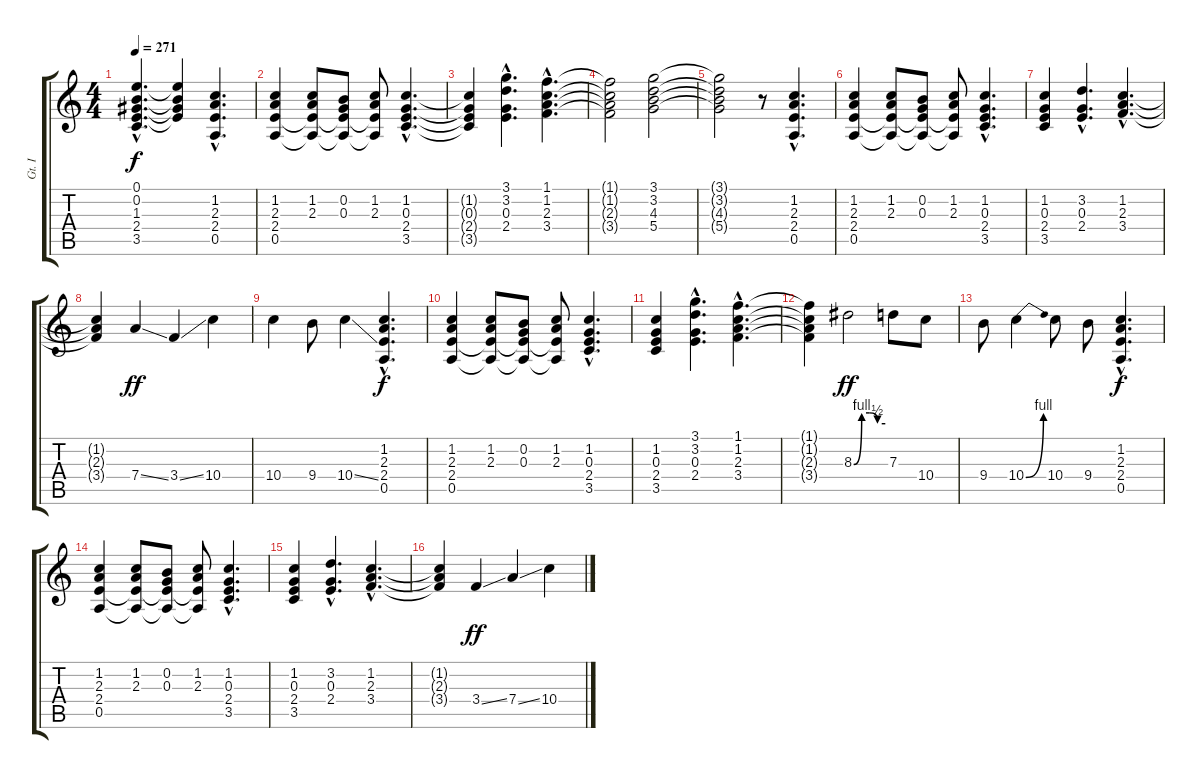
\track ("Gt. I" "Gt. I") {instrument distortionguitar}
\staff {score tabs}
\tuning (E4 B3 G3 D3 A2 E2) {hide}
\ts (4 4)
\tempo 271
\clef g2
\ks c
(0.1{hac t} 0.2{hac t} 1.3{hac t} 2.4{hac t} 3.5{hac t}).4{d dy f} (0.1{t} 0.2{t} 1.3{t} 2.4{t}).4 (1.2{hac} 2.3{hac} 2.4{hac} 0.5{hac}).4{d} |
(1.2 2.3 2.4 0.5).4 (1.2 2.3 2.4{t} 0.5{t}).8 (0.2 0.3 2.4{t} 0.5{t}).8 (1.2 2.3 2.4{t} 0.5{t}).8 (1.2{hac} 0.3{hac} 2.4{hac} 3.5{hac}).4{d} |
(1.2{t} 0.3{t} 2.4{t} 3.5{t}).4 (3.1{hac} 3.2{hac} 0.3{hac} 2.4{hac}).4{d} (1.1{hac} 1.2{hac} 2.3{hac} 3.4{hac}).4{d} |
(1.1{t} 1.2{t} 2.3{t} 3.4{t}).2 (3.1 3.2 4.3 5.4).2 |
(3.1{t} 3.2{t} 4.3{t} 5.4{t}).2 r.8 (1.2{hac} 2.3{hac} 2.4{hac} 0.5{hac}).4{d} |
(1.2 2.3 2.4 0.5).4 (1.2 2.3 2.4{t} 0.5{t}).8 (0.2 0.3 2.4{t} 0.5{t}).8 (1.2 2.3 2.4{t} 0.5{t}).8 (1.2{hac} 0.3{hac} 2.4{hac} 3.5{hac}).4{d} |
(1.2 0.3 2.4 3.5).4 (3.2{hac} 0.3{hac} 2.4{hac}).4{d} (1.2{hac} 2.3{hac} 3.4{hac}).4{d} |
(1.2{t} 2.3{t} 3.4{t}).4 7.4{ss}.4{dy ff} 3.4{ss}.4 10.4.4 |
10.4.4 9.4.8 10.4{ss}.4 (1.2{hac} 2.3{hac} 2.4{hac} 0.5{hac}).4{d dy f} |
(1.2 2.3 2.4 0.5).4 (1.2 2.3 2.4{t} 0.5{t}).8 (0.2 0.3 2.4{t} 0.5{t}).8 (1.2 2.3 2.4{t} 0.5{t}).8 (1.2{hac} 0.3{hac} 2.4{hac} 3.5{hac}).4{d} |
(1.2 0.3 2.4 3.5).4 (3.1{hac} 3.2{hac} 0.3{hac} 2.4{hac}).4{d} (1.1{hac} 1.2{hac} 2.3{hac} 3.4{hac}).4{d} |
(1.1{t} 1.2{t} 2.3{t} 3.4{t}).4 8.3{be (custom 0 0 15 4 30 4 45 2 60 2)}.2{dy ff} 7.3.8 10.4.8 |
9.4.8 10.4{be (bend 0 0 60 4)}.4 10.4.8 9.4.8 (1.2{hac} 2.3{hac} 2.4{hac} 0.5{hac}).4{d dy f} |
(1.2 2.3 2.4 0.5).4 (1.2 2.3 2.4{t} 0.5{t}).8 (0.2 0.3 2.4{t} 0.5{t}).8 (1.2 2.3 2.4{t} 0.5{t}).8 (1.2{hac} 0.3{hac} 2.4{hac} 3.5{hac}).4{d} |
(1.2 0.3 2.4 3.5).4 (3.2{hac} 0.3{hac} 2.4{hac}).4{d} (1.2{hac} 2.3{hac} 3.4{hac}).4{d} |
(1.2{t} 2.3{t} 3.4{t}).4 3.4{ss}.4{dy ff} 7.4{ss}.4 10.4.4
